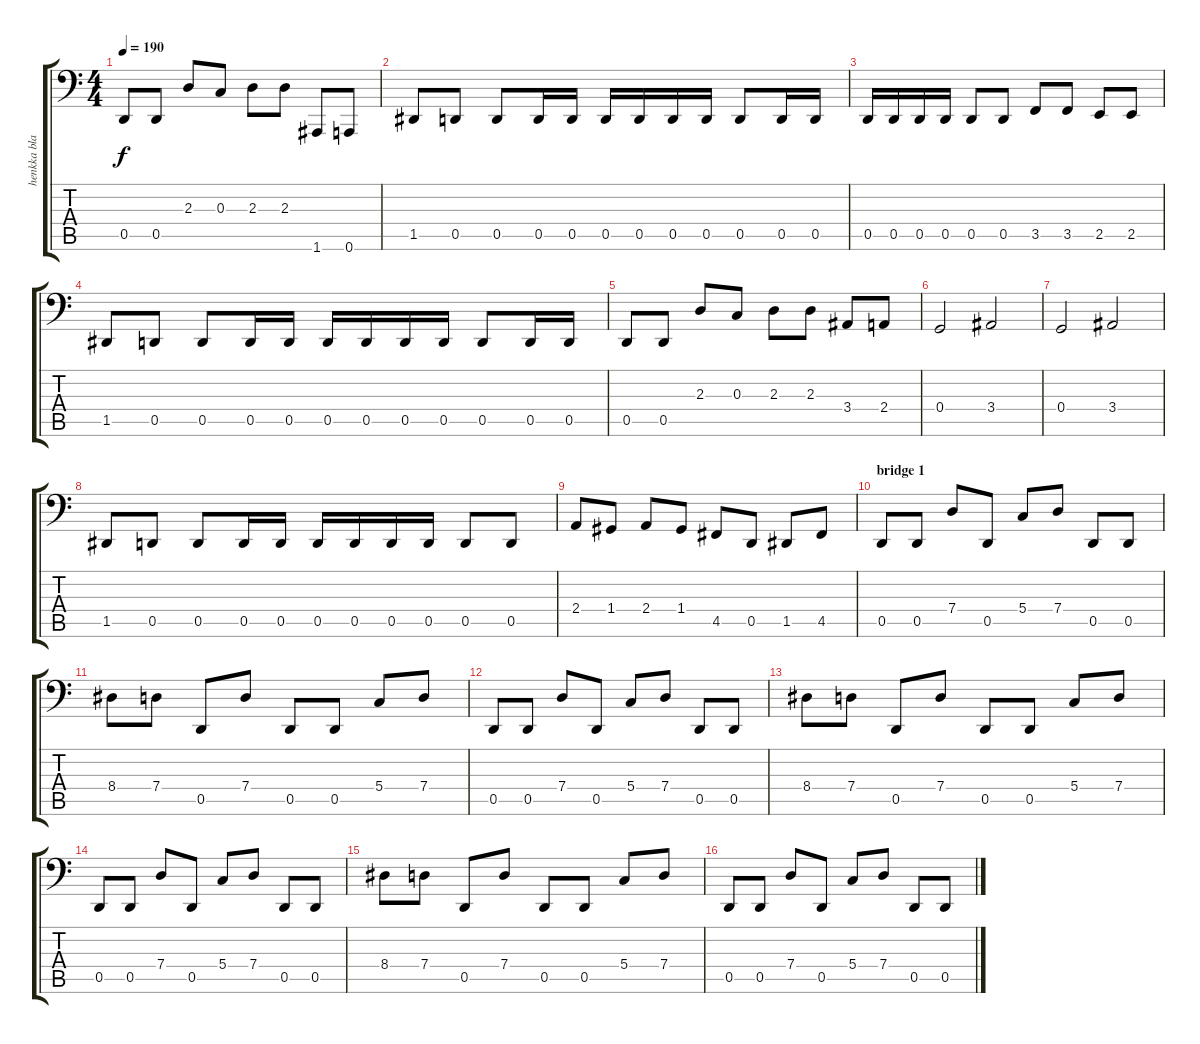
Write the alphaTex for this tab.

\track ("henkka blacksmith" "henkka bla") {instrument electricbasspick}
\staff {score tabs}
\tuning (A2 E2 C2 G1 D1 A0) {hide}
\ts (4 4)
\tempo 190
\clef f4
\ks c
0.5.8{dy f} 0.5.8 2.3.8 0.3.8 2.3.8 2.3.8 1.6.8 0.6.8 |
1.5.8 0.5.8 0.5.8 0.5.16 0.5.16 0.5.16 0.5.16 0.5.16 0.5.16 0.5.8 0.5.16 0.5.16 |
0.5.16 0.5.16 0.5.16 0.5.16 0.5.8 0.5.8 3.5.8 3.5.8 2.5.8 2.5.8 |
1.5.8 0.5.8 0.5.8 0.5.16 0.5.16 0.5.16 0.5.16 0.5.16 0.5.16 0.5.8 0.5.16 0.5.16 |
0.5.8 0.5.8 2.3.8 0.3.8 2.3.8 2.3.8 3.4.8 2.4.8 |
0.4.2 3.4.2 |
0.4.2 3.4.2 |
1.5.8 0.5.8 0.5.8 0.5.16 0.5.16 0.5.16 0.5.16 0.5.16 0.5.16 0.5.8 0.5.8 |
2.4.8 1.4.8 2.4.8 1.4.8 4.5.8 0.5.8 1.5.8 4.5.8 |
\section ("" "bridge 1")
0.5.8 0.5.8 7.4.8 0.5.8 5.4.8 7.4.8 0.5.8 0.5.8 |
8.4.8 7.4.8 0.5.8 7.4.8 0.5.8 0.5.8 5.4.8 7.4.8 |
0.5.8 0.5.8 7.4.8 0.5.8 5.4.8 7.4.8 0.5.8 0.5.8 |
8.4.8 7.4.8 0.5.8 7.4.8 0.5.8 0.5.8 5.4.8 7.4.8 |
0.5.8 0.5.8 7.4.8 0.5.8 5.4.8 7.4.8 0.5.8 0.5.8 |
8.4.8 7.4.8 0.5.8 7.4.8 0.5.8 0.5.8 5.4.8 7.4.8 |
0.5.8 0.5.8 7.4.8 0.5.8 5.4.8 7.4.8 0.5.8 0.5.8
